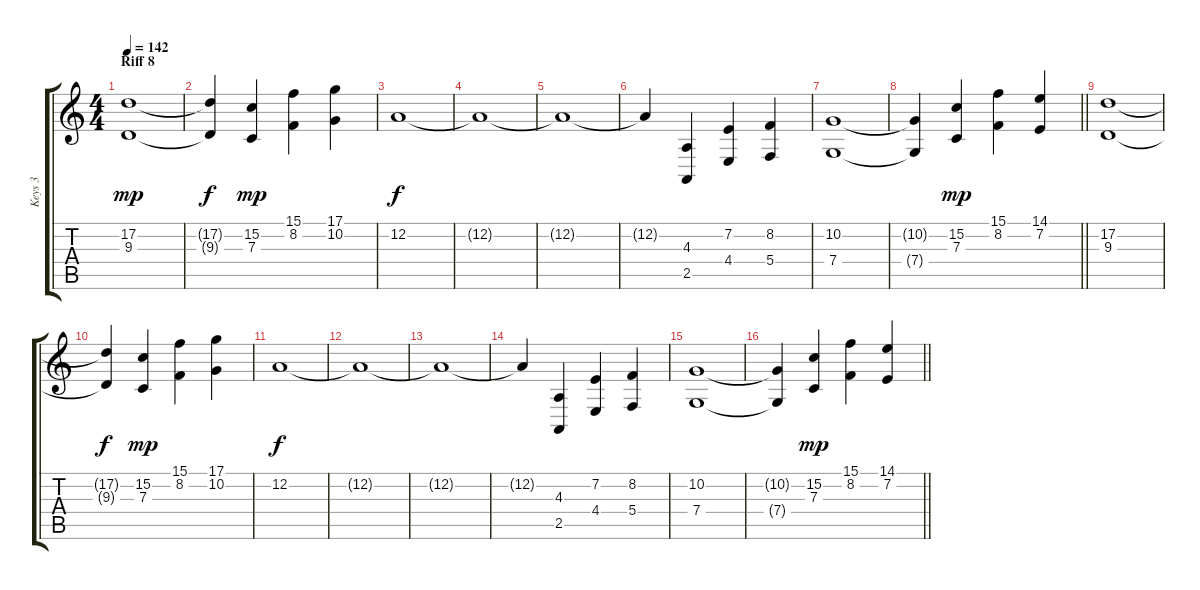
\track ("Keys 3" "Keys 3") {instrument trumpet}
\staff {score tabs}
\tuning (D4 A3 F3 C3 G2 D2) {hide}
\ts (4 4)
\section ("" "Riff 8")
\tempo 142
\clef g2
\ks c
(17.2 9.3).1{dy mp} |
(17.2{t} 9.3{t}).4{dy f} (15.2 7.3).4{dy mp} (15.1 8.2).4 (17.1 10.2).4 |
12.2.1{dy f} |
12.2{t}.1 |
12.2{t}.1 |
12.2{t}.4 (4.3 2.5).4 (7.2 4.4).4 (8.2 5.4).4 |
(10.2 7.4).1 |
\barLineRight lightlight
(10.2{t} 7.4{t}).4 (15.2 7.3).4{dy mp} (15.1 8.2).4 (14.1 7.2).4 |
(17.2 9.3).1 |
(17.2{t} 9.3{t}).4{dy f} (15.2 7.3).4{dy mp} (15.1 8.2).4 (17.1 10.2).4 |
12.2.1{dy f} |
12.2{t}.1 |
12.2{t}.1 |
12.2{t}.4 (4.3 2.5).4 (7.2 4.4).4 (8.2 5.4).4 |
(10.2 7.4).1 |
\barLineRight lightlight
(10.2{t} 7.4{t}).4 (15.2 7.3).4{dy mp} (15.1 8.2).4 (14.1 7.2).4
